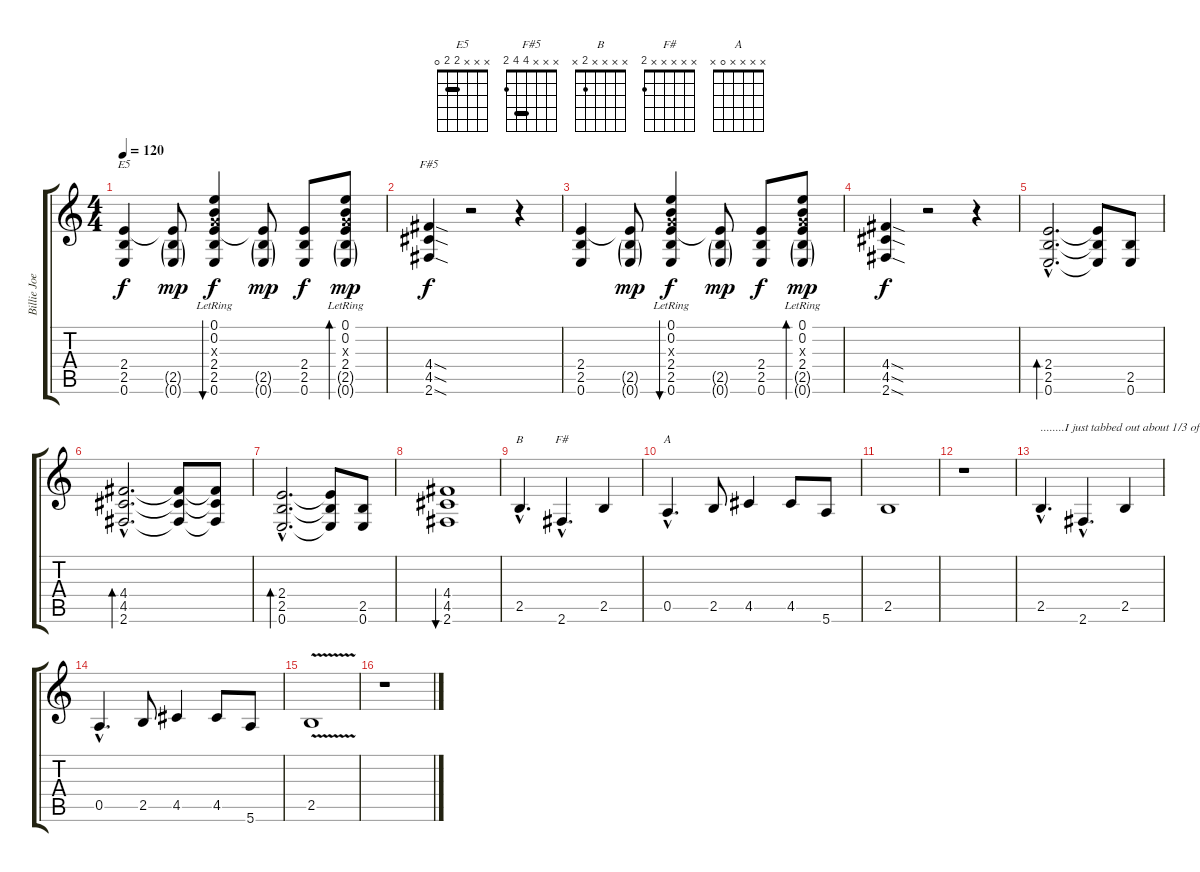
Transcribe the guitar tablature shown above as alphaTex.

\track ("Billie Joe" "Billie Joe") {instrument electricguitarclean}
\staff {score tabs}
\tuning (E4 B3 G3 D3 A2 E2) {hide}
\chord ("E5" x x x 2 2 0) {barre 2}
\chord ("F#5" x x x 4 4 2) {barre 4}
\chord ("B" x x x x 2 x)
\chord ("F#" x x x x x 2)
\chord ("A" x x x x 0 x)
\ts (4 4)
\tempo 120
\clef g2
\ks c
(2.4 2.5 0.6).4{ch "E5" dy f} (2.4{t} 2.5{g} 0.6{g}).8{dy mp} (0.1{lr} 0.2{lr} 0.3{x} 2.4 2.5 0.6).4{bu 60 dy f} (2.4{t} 2.5{g} 0.6{g}).8{dy mp} (2.4 2.5 0.6).8{dy f} (0.1{lr} 0.2{lr} 0.3{x} 2.4 2.5{g} 0.6{g}).8{bd 60 dy mp} |
(4.4{sod} 4.5{sod} 2.6{sod}).4{ch "F#5" dy f} r.2 r.4 |
(2.4 2.5 0.6).4 (2.4{t} 2.5{g} 0.6{g}).8{dy mp} (0.1{lr} 0.2{lr} 0.3{x} 2.4 2.5 0.6).4{bu 60 dy f} (2.4{t} 2.5{g} 0.6{g}).8{dy mp} (2.4 2.5 0.6).8{dy f} (0.1{lr} 0.2{lr} 0.3{x} 2.4 2.5{g} 0.6{g}).8{bd 60 dy mp} |
(4.4{sod} 4.5{sod} 2.6{sod}).4{dy f} r.2 r.4 |
(2.4{hac} 2.5{hac} 0.6{hac}).2{d bd 480} (2.4{t} 2.5{t} 0.6{t}).8 (2.5 0.6).8 |
(4.4{hac} 4.5{hac} 2.6{hac}).2{d bd 480} (4.4{t} 4.5{t} 2.6{t}).8 (4.4{t} 4.5{t} 2.6{t}).8 |
(2.4{hac} 2.5{hac} 0.6{hac}).2{d bd 480} (2.4{t} 2.5{t} 0.6{t}).8 (2.5 0.6).8 |
(4.4 4.5 2.6).1{bu 30} |
2.5{hac}.4{d ch "B"} 2.6{hac}.4{d ch "F#"} 2.5.4 |
0.5{hac}.4{d ch "A"} 2.5.8 4.5.4 4.5.8 5.6.8 |
2.5.1 |
r.1 |
2.5{hac}.4{d txt "........I just tabbed out about 1/3 of it..."} 2.6{hac}.4{d} 2.5.4 |
0.5{hac}.4{d} 2.5.8 4.5.4 4.5.8 5.6.8 |
2.5{v}.1 |
r.1
